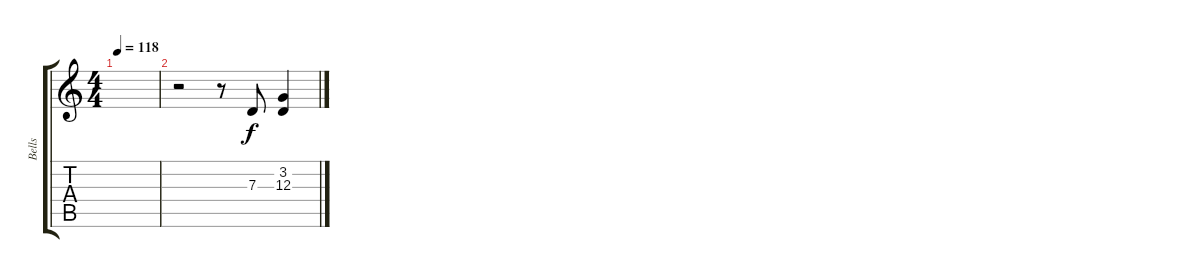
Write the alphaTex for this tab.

\track ("Bells" "Bells") {instrument tinklebell}
\staff {score tabs}
\tuning (E4 B3 G3 D3 A2 E2) {hide}
\ts (4 4)
\tempo 118
\clef g2
\ks c
|
r.2 r.8 7.3.8 (3.2 12.3).4
